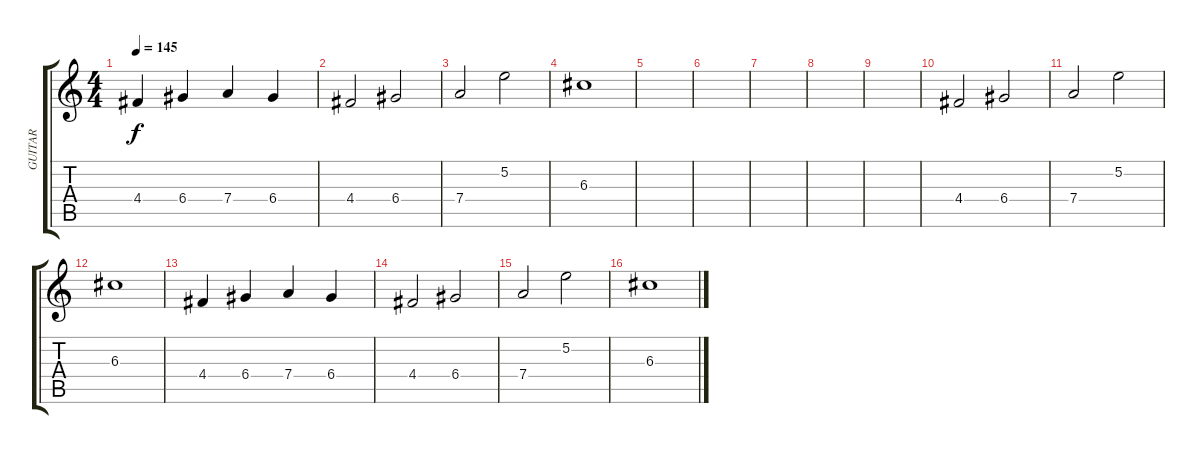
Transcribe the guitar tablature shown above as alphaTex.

\track ("GUITAR" "GUITAR") {instrument overdrivenguitar}
\staff {score tabs}
\tuning (E4 B3 G3 D3 A2 E2) {hide}
\ts (4 4)
\tempo 145
\clef g2
\ks c
4.4.4{dy f} 6.4.4 7.4.4 6.4.4 |
4.4.2 6.4.2 |
7.4.2 5.2.2 |
6.3.1 |
|
|
|
|
|
4.4.2 6.4.2 |
7.4.2 5.2.2 |
6.3.1 |
4.4.4 6.4.4 7.4.4 6.4.4 |
4.4.2 6.4.2 |
7.4.2 5.2.2 |
6.3.1
